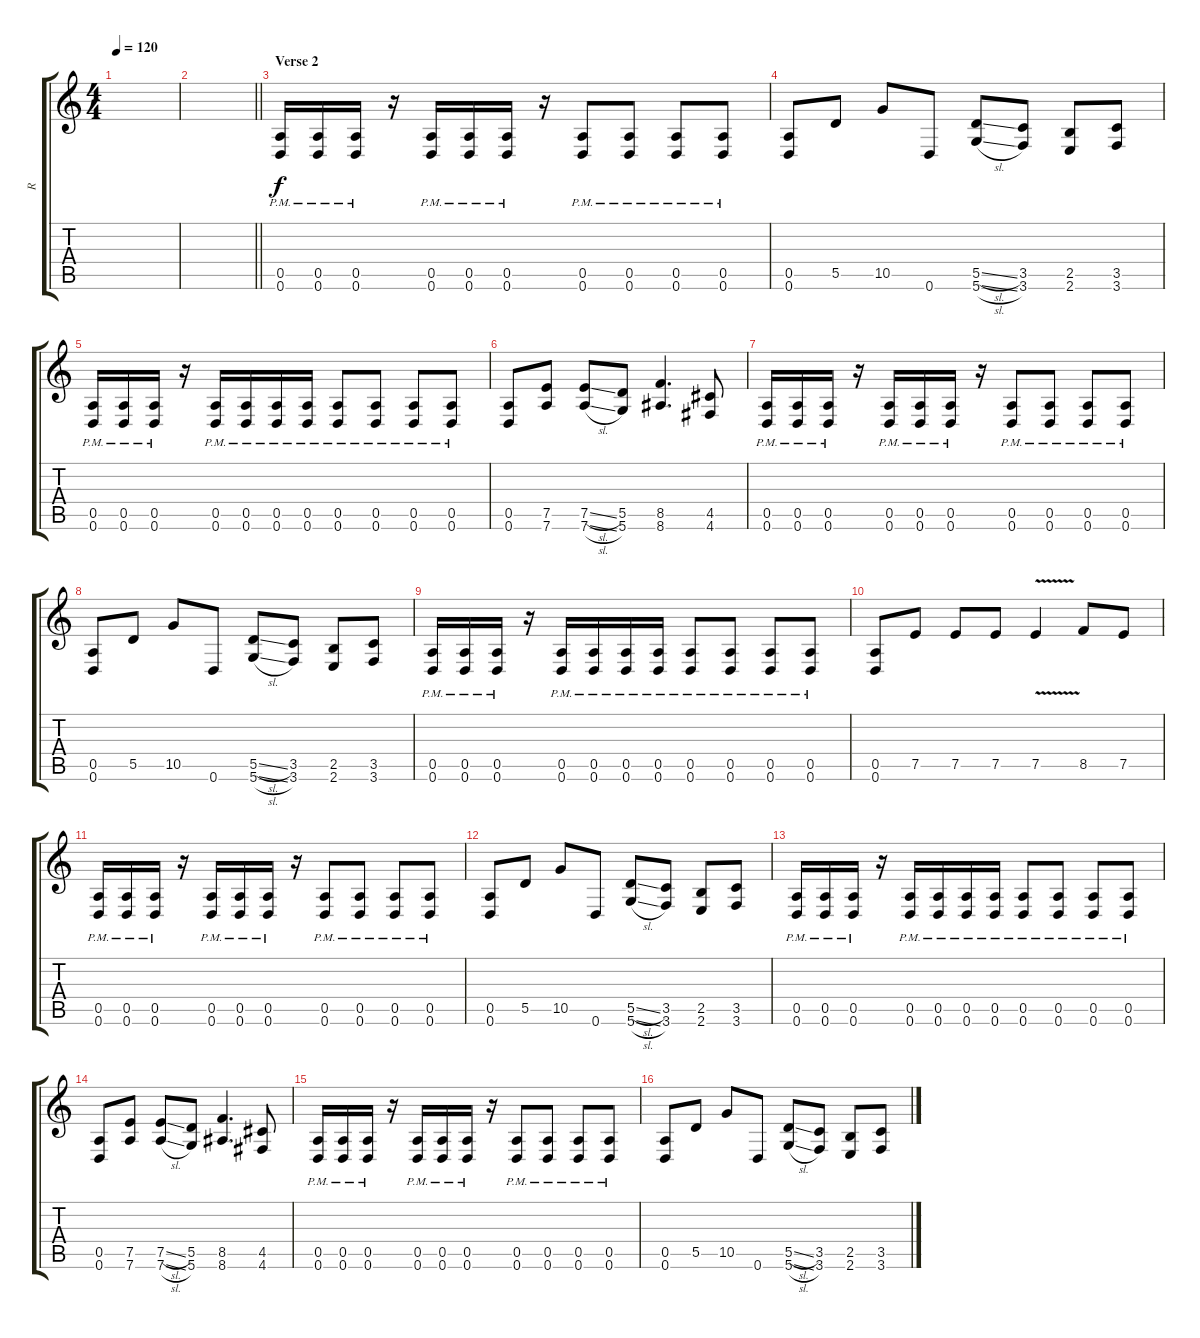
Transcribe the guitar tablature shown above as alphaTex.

\track ("R" "R") {instrument distortionguitar}
\staff {score tabs}
\tuning (E4 B3 G3 D3 A2 D2) {hide}
\ts (4 4)
\tempo 120
\clef g2
\ks c
|
\barLineRight lightlight
|
\section ("" "Verse 2")
(0.5{pm} 0.6{pm}).16 (0.5{pm} 0.6{pm}).16 (0.5{pm} 0.6{pm}).16 r.16 (0.5{pm} 0.6{pm}).16 (0.5{pm} 0.6{pm}).16 (0.5{pm} 0.6{pm}).16 r.16 (0.5{pm} 0.6{pm}).8 (0.5{pm} 0.6{pm}).8 (0.5{pm} 0.6{pm}).8 (0.5{pm} 0.6{pm}).8 |
(0.5 0.6).8 5.5.8 10.5.8 0.6.8 (5.5{sl} 5.6{sl}).8 (3.5 3.6).8 (2.5 2.6).8 (3.5 3.6).8 |
(0.5{pm} 0.6{pm}).16 (0.5{pm} 0.6{pm}).16 (0.5{pm} 0.6{pm}).16 r.16 (0.5{pm} 0.6{pm}).16 (0.5{pm} 0.6{pm}).16 (0.5{pm} 0.6{pm}).16 (0.5{pm} 0.6{pm}).16 (0.5{pm} 0.6{pm}).8 (0.5{pm} 0.6{pm}).8 (0.5{pm} 0.6{pm}).8 (0.5{pm} 0.6{pm}).8 |
(0.5 0.6).8 (7.5 7.6).8 (7.5{sl} 7.6{sl}).8 (5.5 5.6).8 (8.5 8.6).4{d} (4.5 4.6).8 |
(0.5{pm} 0.6{pm}).16 (0.5{pm} 0.6{pm}).16 (0.5{pm} 0.6{pm}).16 r.16 (0.5{pm} 0.6{pm}).16 (0.5{pm} 0.6{pm}).16 (0.5{pm} 0.6{pm}).16 r.16 (0.5{pm} 0.6{pm}).8 (0.5{pm} 0.6{pm}).8 (0.5{pm} 0.6{pm}).8 (0.5{pm} 0.6{pm}).8 |
(0.5 0.6).8 5.5.8 10.5.8 0.6.8 (5.5{sl} 5.6{sl}).8 (3.5 3.6).8 (2.5 2.6).8 (3.5 3.6).8 |
(0.5{pm} 0.6{pm}).16 (0.5{pm} 0.6{pm}).16 (0.5{pm} 0.6{pm}).16 r.16 (0.5{pm} 0.6{pm}).16 (0.5{pm} 0.6{pm}).16 (0.5{pm} 0.6{pm}).16 (0.5{pm} 0.6{pm}).16 (0.5{pm} 0.6{pm}).8 (0.5{pm} 0.6{pm}).8 (0.5{pm} 0.6{pm}).8 (0.5{pm} 0.6{pm}).8 |
(0.5 0.6).8 7.5.8 7.5.8 7.5.8 7.5{v}.4 8.5.8 7.5.8 |
(0.5{pm} 0.6{pm}).16 (0.5{pm} 0.6{pm}).16 (0.5{pm} 0.6{pm}).16 r.16 (0.5{pm} 0.6{pm}).16 (0.5{pm} 0.6{pm}).16 (0.5{pm} 0.6{pm}).16 r.16 (0.5{pm} 0.6{pm}).8 (0.5{pm} 0.6{pm}).8 (0.5{pm} 0.6{pm}).8 (0.5{pm} 0.6{pm}).8 |
(0.5 0.6).8 5.5.8 10.5.8 0.6.8 (5.5{sl} 5.6{sl}).8 (3.5 3.6).8 (2.5 2.6).8 (3.5 3.6).8 |
(0.5{pm} 0.6{pm}).16 (0.5{pm} 0.6{pm}).16 (0.5{pm} 0.6{pm}).16 r.16 (0.5{pm} 0.6{pm}).16 (0.5{pm} 0.6{pm}).16 (0.5{pm} 0.6{pm}).16 (0.5{pm} 0.6{pm}).16 (0.5{pm} 0.6{pm}).8 (0.5{pm} 0.6{pm}).8 (0.5{pm} 0.6{pm}).8 (0.5{pm} 0.6{pm}).8 |
(0.5 0.6).8 (7.5 7.6).8 (7.5{sl} 7.6{sl}).8 (5.5 5.6).8 (8.5 8.6).4{d} (4.5 4.6).8 |
(0.5{pm} 0.6{pm}).16 (0.5{pm} 0.6{pm}).16 (0.5{pm} 0.6{pm}).16 r.16 (0.5{pm} 0.6{pm}).16 (0.5{pm} 0.6{pm}).16 (0.5{pm} 0.6{pm}).16 r.16 (0.5{pm} 0.6{pm}).8 (0.5{pm} 0.6{pm}).8 (0.5{pm} 0.6{pm}).8 (0.5{pm} 0.6{pm}).8 |
(0.5 0.6).8 5.5.8 10.5.8 0.6.8 (5.5{sl} 5.6{sl}).8 (3.5 3.6).8 (2.5 2.6).8 (3.5 3.6).8
